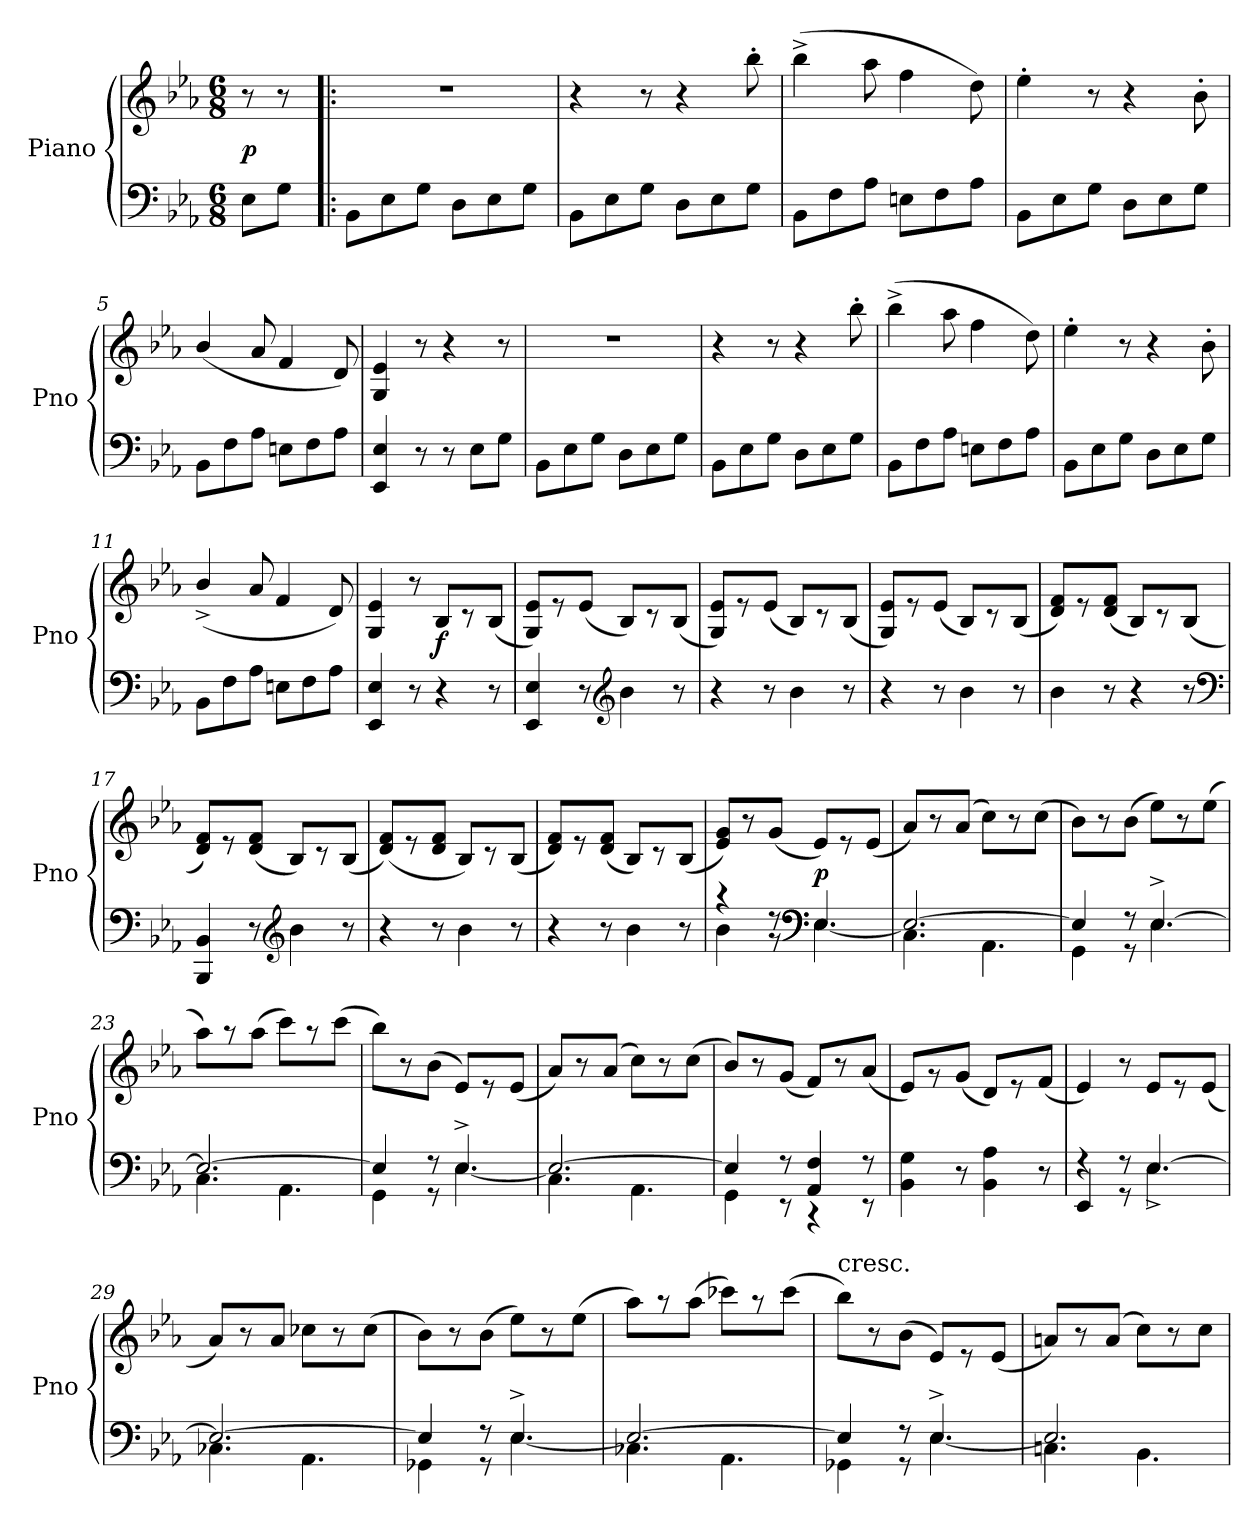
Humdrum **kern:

**kern	**kern	**dynam
*part1	*part1	*part1
*staff2	*staff1	*staff1/2
*I"Piano	*	*
*I'Pno	*	*
*clefF4	*clefG2	*
*k[b-e-a-]	*k[b-e-a-]	*
*E-:	*E-:	*
*M6/8	*M6/8	*
*MM240	*MM240	*
=	=	=
8E-\L	8r	p
8G\J	8r	.
=1!|:	=1!|:	=1!|:
8BB-\L	2.r	.
8E-\	.	.
8G\J	.	.
8D\L	.	.
8E-\	.	.
8G\J	.	.
=2	=2	=2
8BB-\L	4r	.
8E-\	.	.
8G\J	8r	.
8D\L	4r	.
8E-\	.	.
8G\J	8bb-'\	.
=3	=3	=3
8BB-\L	(4bb-^\	.
8F\	.	.
8A-\J	8aa-\	.
8En\L	4ff\	.
8F\	.	.
8A-\J	8dd\)	.
=4	=4	=4
8BB-\L	4ee-'\	.
8E-\	.	.
8G\J	8r	.
8D\L	4r	.
8E-\	.	.
8G\J	8b-'\	.
=5	=5	=5
8BB-\L	(4b-/	.
8F\	.	.
8A-\J	8a-/	.
8En\L	4f/	.
8F\	.	.
8A-\J	8d/)	.
=6	=6	=6
4EE-/ 4E-/	4G/ 4e-/	.
8r	8r	.
8r	4r	.
8E-\L	.	.
8G\J	8r	.
=7	=7	=7
8BB-\L	2.r	.
8E-\	.	.
8G\J	.	.
8D\L	.	.
8E-\	.	.
8G\J	.	.
=8	=8	=8
8BB-\L	4r	.
8E-\	.	.
8G\J	8r	.
8D\L	4r	.
8E-\	.	.
8G\J	8bb-'\	.
=9	=9	=9
8BB-\L	(4bb-^\	.
8F\	.	.
8A-\J	8aa-\	.
8En\L	4ff\	.
8F\	.	.
8A-\J	8dd\)	.
=10	=10	=10
8BB-\L	4ee-'\	.
8E-\	.	.
8G\J	8r	.
8D\L	4r	.
8E-\	.	.
8G\J	8b-'\	.
=11	=11	=11
8BB-\L	(4b-^/	.
8F\	.	.
8A-\J	8a-/	.
8En\L	4f/	.
8F\	.	.
8A-\J	8d/)	.
=12	=12	=12
4EE-/ 4E-/	4G/ 4e-/	.
8r	8r	.
4r	8B-/L	f
.	8r	.
8r	(8B-/J	.
=13	=13	=13
4EE-/ 4E-/	8G/ 8e-/L)	.
.	8r	.
8r	(8e-/J	.
*clefG2	*	*
4b-\	8B-/L)	.
.	8r	.
8r	(8B-/J	.
=14	=14	=14
4r	8G/ 8e-/L)	.
.	8r	.
8r	(8e-/J	.
4b-\	8B-/L)	.
.	8r	.
8r	(8B-/J	.
=15	=15	=15
4r	8G/ 8e-/L)	.
.	8r	.
8r	(8e-/J	.
4b-\	8B-/L)	.
.	8r	.
8r	(8B-/J	.
=16	=16	=16
4b-\	8d/ 8f/L)	.
.	8r	.
8r	(8d/ 8f/J	.
4r	8B-/L)	.
.	8r	.
8r	(8B-/J	.
*clefF4	*	*
=17	=17	=17
4BBB-/ 4BB-/	8d/ 8f/L)	.
.	8r	.
8r	(8d/ 8f/J	.
*clefG2	*	*
4b-\	8B-/L)	.
.	8r	.
8r	(8B-/J	.
=18	=18	=18
4r	(8d/ 8f/L)	.
.	8r	.
8r	8d/ 8f/J	.
4b-\	8B-/L)	.
.	8r	.
8r	(8B-/J	.
=19	=19	=19
4r	8d/ 8f/L)	.
.	8r	.
8r	(8d/ 8f/J	.
4b-\	8B-/L)	.
.	8r	.
8r	(8B-/J	.
=20	=20	=20
*^	*	*
4r	4b-\	8e-/ 8g/L)	.
.	.	8r	.
8r	8r	(8g/J	.
*clefF4	*	*	*
4.E-/	[4.E-\	8e-/L)	p
.	.	8r	.
.	.	(8e-/J	.
=21	=21	=21	=21
2.E-/_	4.C\	8a-/L)	.
.	.	8r	.
.	.	(8a-/J	.
.	4.AA-\	8cc\L)	.
.	.	8r	.
.	.	(8cc\J	.
=22	=22	=22	=22
4E-/]	4GG\	8b-\L)	.
.	.	8r	.
8r	8r	(8b-\J	.
[4.E-^/	4.E-\	8ee-\L)	.
.	.	8r	.
.	.	(8ee-\J	.
=23	=23	=23	=23
2.E-/_	4.C\	8aa-\L)	.
.	.	8r	.
.	.	(8aa-\J	.
.	4.AA-\	8ccc\L)	.
.	.	8r	.
.	.	(8ccc\J	.
=24	=24	=24	=24
4E-/]	4GG\	8bb-\L)	.
.	.	8r	.
8r	8r	(8b-\J	.
4.E-^/	[4.E-\	8e-/L)	.
.	.	8r	.
.	.	(8e-/J	.
=25	=25	=25	=25
2.E-/_	4.C\	8a-/L)	.
.	.	8r	.
.	.	(8a-/J	.
.	4.AA-\	8cc\L)	.
.	.	8r	.
.	.	(8cc\J	.
=26	=26	=26	=26
4E-/]	4GG\	8b-/L)	.
.	.	8r	.
8r	8r	(8g/J	.
4AA-/ 4F/	4r	8f/L)	.
.	.	8r	.
8r	8r	(8a-/J	.
*v	*v	*	*
=27	=27	=27
4BB-\ 4G\	8e-/L)	.
.	8r	.
8r	(8g/J	.
4BB-\ 4A-\	8d/L)	.
.	8r	.
8r	(8f/J	.
=28	=28	=28
*^	*	*
4r	4EE-/	4e-/)	.
8r	8r	8r	.
[4.E-\	4.E-^/	8e-/L	.
.	.	8r	.
.	.	(8e-/J	.
=29	=29	=29	=29
2.E-/_	4.C-X\	8a-/L)	.
.	.	8r	.
.	.	8a-/J	.
.	4.AA-\	8cc-X\L	.
.	.	8r	.
.	.	(8cc-\J	.
=30	=30	=30	=30
4E-/]	4GG-X\	8b-\L)	.
.	.	8r	.
8r	8r	(8b-\J	.
4.E-^/	[4.E-\	8ee-\L)	.
.	.	8r	.
.	.	(8ee-\J	.
=31	=31	=31	=31
2.E-/_	4.C-X\	8aa-\L)	.
.	.	8r	.
.	.	(8aa-\J	.
.	4.AA-\	8ccc-X\L)	.
.	.	8r	.
.	.	(8ccc-\J	.
=32	=32	=32	=32
!	!	!LO:TX:t=cresc.	!
4E-/]	4GG-X\	8bb-\L)	.
.	.	8r	.
8r	8r	(8b-\J	.
4.E-^/	[4.E-\	8e-/L)	.
.	.	8r	.
.	.	(8e-/J	.
=33	=33	=33	=33
2.E-/]	4.Cn\	8an/L)	.
.	.	8r	.
.	.	(8a/J	.
.	4.BB-\	8cc\L)	.
.	.	8r	.
.	.	8cc\J	.
*v	*v	*	*
=	=	=
*-	*-	*-
